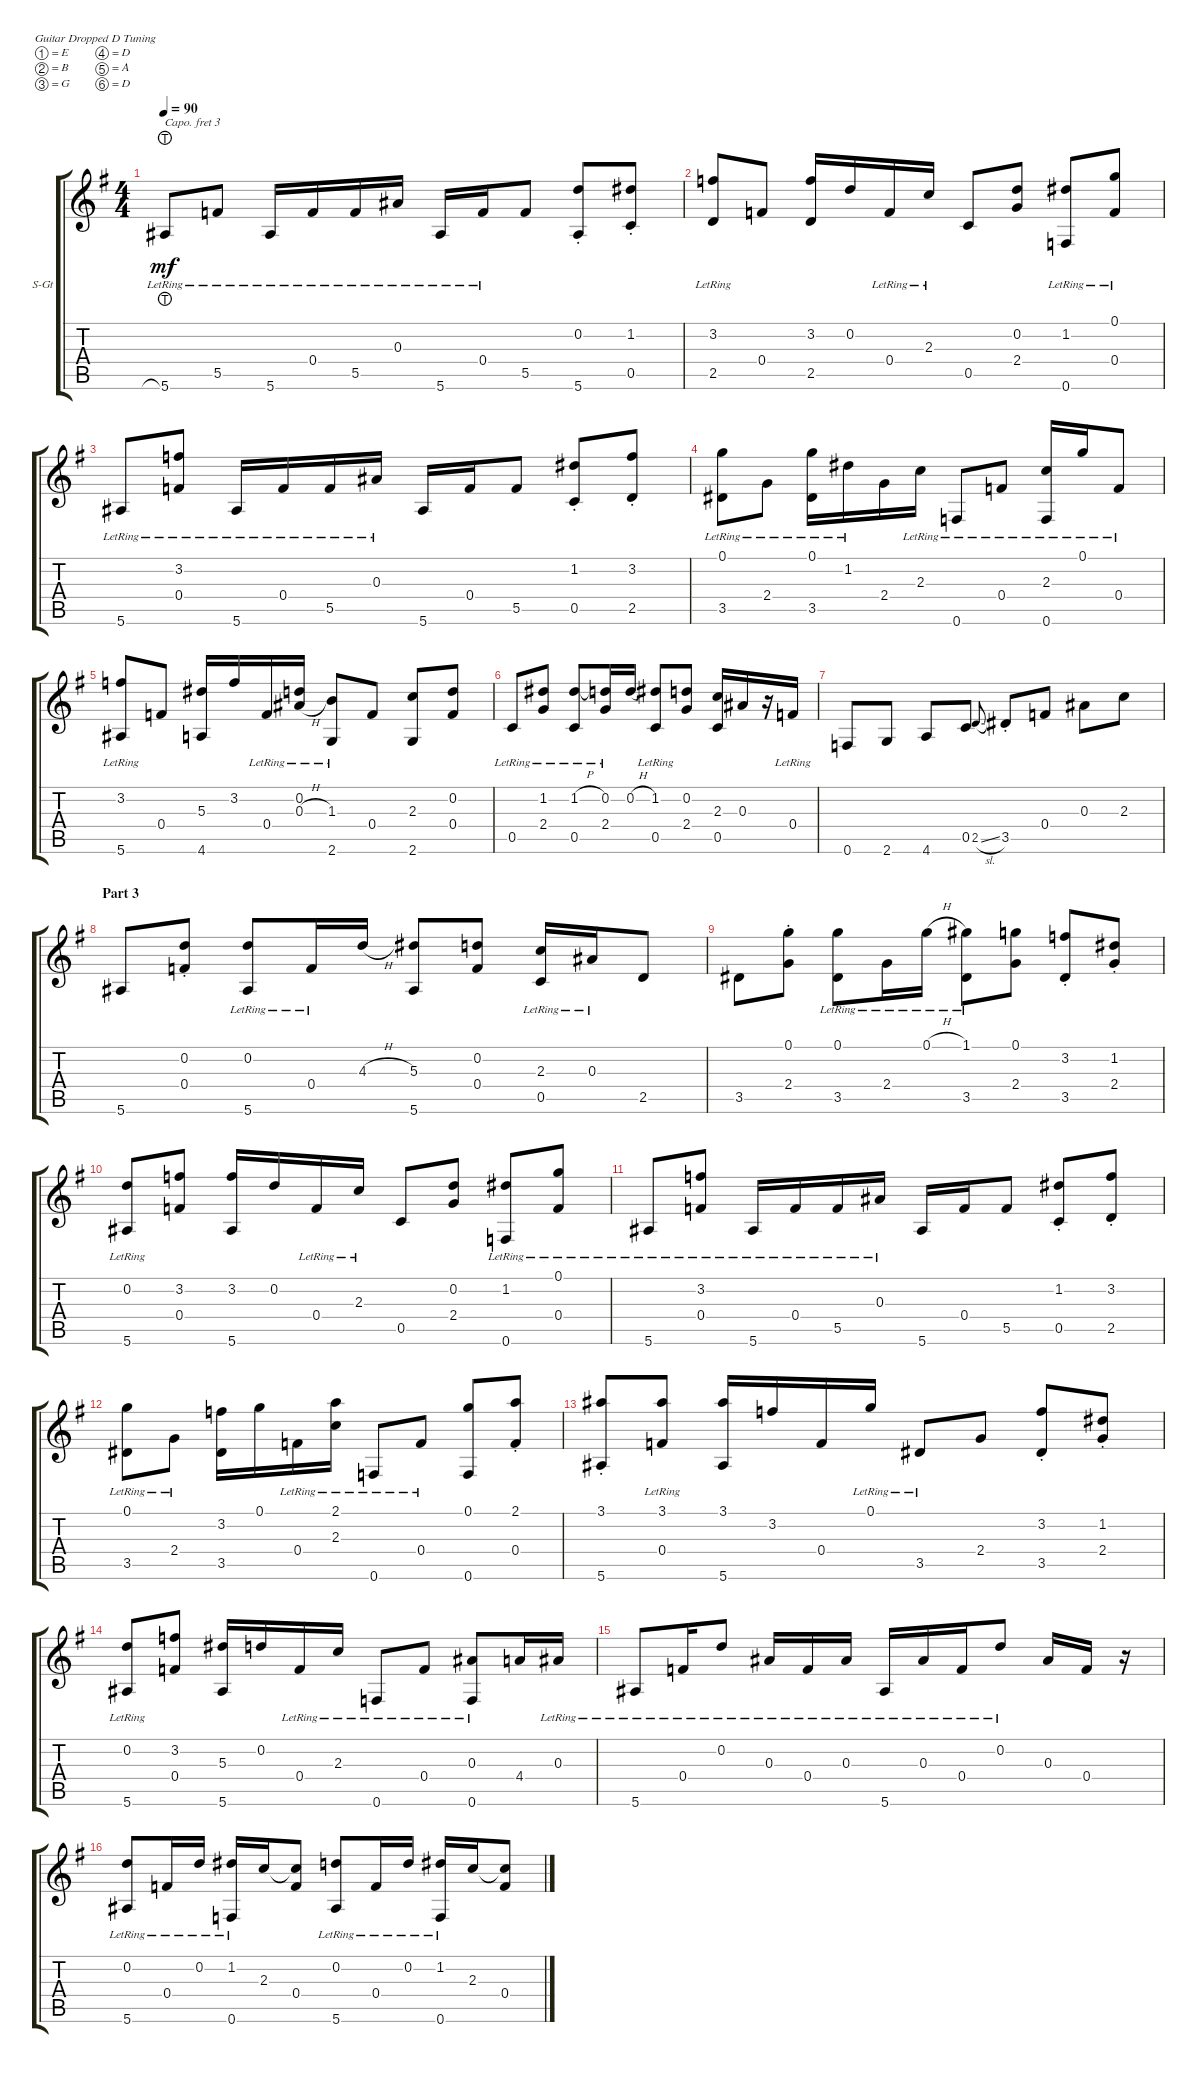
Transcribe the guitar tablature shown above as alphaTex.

\defaultSystemsLayout 4
\bracketExtendMode groupsimilarinstruments
\firstSystemTrackNameOrientation horizontal
\otherSystemsTrackNameOrientation horizontal
\track ("Steel Guitar" "S-Gt") {instrument acousticguitarsteel}
\staff {score tabs}
\capo 3
\tuning (E4 B3 G3 D3 A2 D2)
\ts (4 4)
\tempo 90
\clef g2
\ks g
5.6{lht lr}.8{dy mf} 5.5{lr}.8 5.6{lr}.16 0.4{lr}.16 5.5{lr}.16 0.3{lr}.16 5.6{lr}.16 0.4{lr}.16 5.5.8 (5.6{st} 0.2{st}).8 (1.2{st} 0.5{st}).8 |
(2.5{lr} 3.2{lr}).8 0.4.8 (2.5 3.2).16 0.2.16 0.4{lr}.16 2.3{lr}.16 0.5.8 (2.4 0.2).8 (1.2 0.6{lr}).8 (0.1{lr} 0.4{lr}).8 |
5.6{lr}.8 (0.4{lr} 3.2{lr}).8 5.6{lr}.16 0.4{lr}.16 5.5{lr}.16 0.3{lr}.16 5.6.16 0.4.16 5.5.8 (1.2{st} 0.5{st}).8 (3.2{st} 2.5{st}).8 |
(3.5{lr} 0.1{lr}).8 2.4{lr}.8 (3.5 0.1{lr}).16 1.2{lr}.16 2.4.16 2.3{lr}.16 0.6{lr}.8 0.4{lr}.8 (0.6{lr} 2.3).16 0.1{lr}.16 0.4{lr}.8 |
(3.2{lr} 5.6{lr}).8 0.4.8 (4.6 5.3).16 3.2.16 0.4{lr}.16 (0.3{h} 0.2{lr}).16 (1.3{lr} 2.6{lr}).8 0.4.8 (2.6 2.3).8 (0.2 0.4).8 |
0.5{lr}.8 (2.4{lr} 1.2{lr}).8 (0.5{lr} 1.2{h}).8 (0.2 2.4{lr}).16 0.2{h}.16 (0.5{lr} 1.2).8 (2.4 0.2).8 (2.3 0.5).16 0.3.16 r.16 0.4{lr}.16 |
0.6.8 2.6.8 4.6.8 0.5.8 2.5{sl}.8{gr onbeat} 3.5{st}.8 0.4.8 0.3.8 2.3.8 |
\section ("" "Part 3")
5.6.8 (0.4{st} 0.2{st}).8 (5.6{lr} 0.2{lr}).8 0.4{lr}.16 4.3{h}.16 (5.3 5.6).8 (0.4 0.2).8 (2.3 0.5{lr}).16 0.3{lr}.16 2.5.8 |
3.5.8 (0.1{st} 2.4{st}).8 (3.5{lr} 0.1{lr}).8 2.4{lr}.16 0.1{h lr}.16 (3.5{lr} 1.1).8 (0.1 2.4).8 (3.5{st} 3.2{st}).8 (2.4{st} 1.2{st}).8 |
(0.2{lr} 5.6{lr}).8 (0.4 3.2).8 (3.2 5.6).16 0.2.16 0.4{lr}.16 2.3{lr}.16 0.5.8 (2.4 0.2).8 (1.2 0.6{lr}).8 (0.1{lr} 0.4{lr}).8 |
5.6{lr}.8 (0.4{lr} 3.2{lr}).8 5.6{lr}.16 0.4{lr}.16 5.5{lr}.16 0.3{lr}.16 5.6.16 0.4.16 5.5.8 (1.2{st} 0.5{st}).8 (3.2{st} 2.5{st}).8 |
(3.5{lr} 0.1{lr}).8 2.4{lr}.8 (3.5 3.2).16 0.1.16 0.4{lr}.16 (2.3{lr} 2.1{lr}).16 0.6{lr}.8 0.4{lr}.8 (0.6 0.1).8 (2.1{st} 0.4{st}).8 |
(5.6{st} 3.1{st}).8 (0.4{lr} 3.1).8 (5.6 3.1).16 3.2.16 0.4.16 0.1{lr}.16 3.5{lr}.8 2.4.8 (3.5{st} 3.2{st}).8 (2.4{st} 1.2{st}).8 |
(5.6{lr} 0.2).8 (3.2 0.4).8 (5.6 5.3).16 0.2.16 0.4{lr}.16 2.3{lr}.16 0.6{lr}.8 0.4{lr}.8 (0.6{lr} 0.3{lr}).8 4.4.16 0.3{lr}.16 |
5.6{lr}.8 0.4{lr}.16 0.2{lr}.8 0.3{lr}.16 0.4{lr}.16 0.3{lr}.16 5.6{lr}.16 0.3{lr}.16 0.4{lr}.16 0.2{lr}.8 0.3.16 0.4.16 r.16 |
(5.6{lr} 0.2{lr}).8 0.4{lr}.16 0.2{lr}.16 (0.6{lr} 1.2{lr}).16 2.3.16 (0.4 2.3{t}).8 (5.6{lr} 0.2{lr}).8 0.4{lr}.16 0.2{lr}.16 (0.6{lr} 1.2{lr}).16 2.3.16 (0.4 2.3{t}).8
